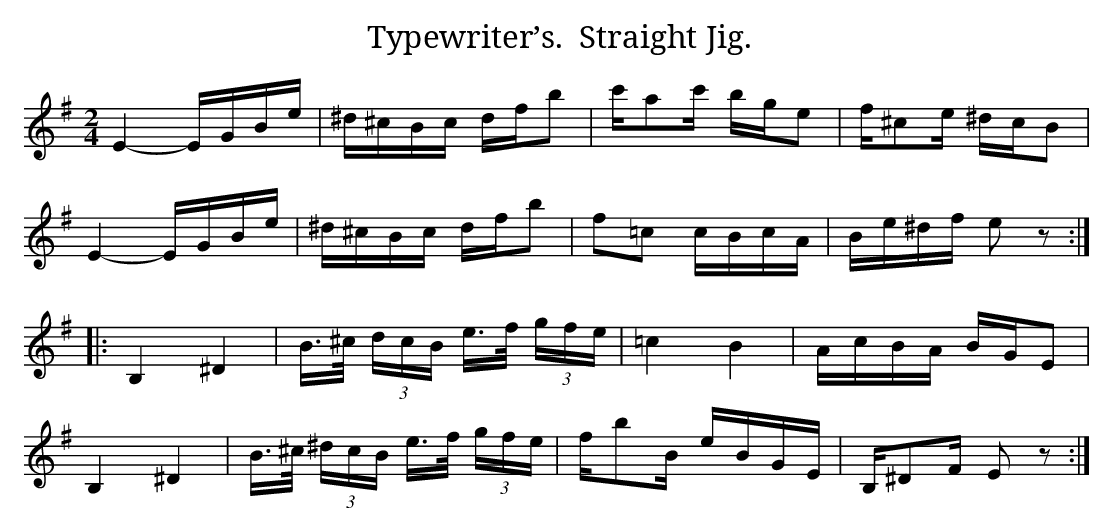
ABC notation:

X:1
T:Typewriter’s.  Straight Jig.
M:2/4
L:1/8
K:Emin
E2- E/G/B/e/|^d/^c/B/c/ d/f/b|c'/ac'/ b/g/e|f/^ce/ ^d/c/B|
E2- E/G/B/e/|^d/^c/B/c/ d/f/b|f=c c/B/c/A/|B/e/^d/f/ ez:|
|:B,2-^D2|B/>^c/ (3d/c/B/ e/>f/ (3g/f/e/|=c2B2|A/c/B/A/ B/G/E|
B,2- ^D2|B/>^c/ (3^d/c/B/ e/>f/ (3g/f/e/|f/bB/ e/B/G/E/|B,/^DF/ Ez:|]
